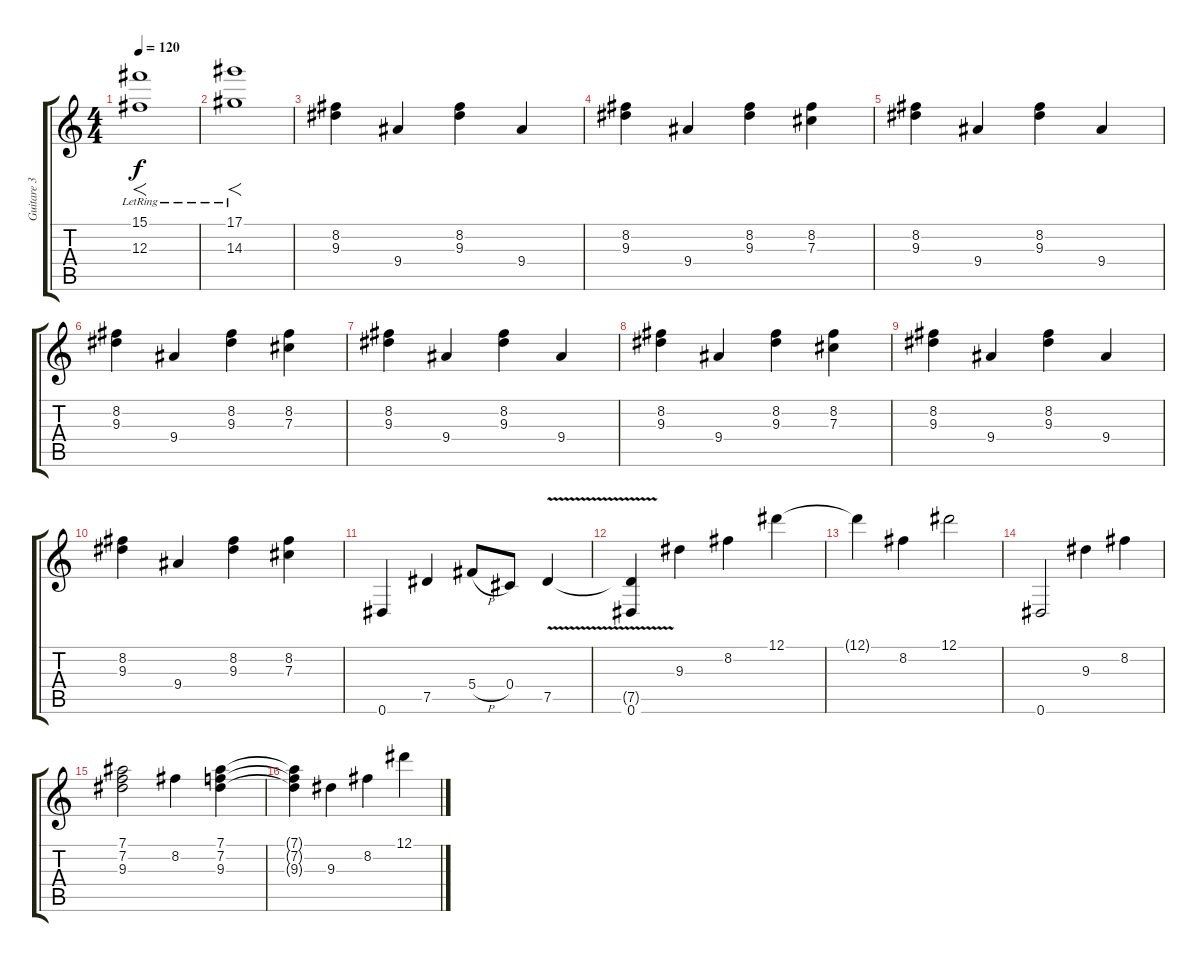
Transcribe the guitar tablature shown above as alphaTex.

\track ("Guitare 3 (Kirk)" "Guitare 3 ") {instrument electricguitarclean}
\staff {score tabs}
\tuning (Eb4 Bb3 Gb3 Db3 Ab2 Eb2) {hide}
\ts (4 4)
\tempo 120
\clef g2
\ks c
(15.1{lr} 12.3{lr}).1{f dy f} |
(17.1{lr} 14.3{lr}).1{f} |
(8.2 9.3).4 9.4.4 (8.2 9.3).4 9.4.4 |
(8.2 9.3).4 9.4.4 (8.2 9.3).4 (8.2 7.3).4 |
(8.2 9.3).4 9.4.4 (8.2 9.3).4 9.4.4 |
(8.2 9.3).4 9.4.4 (8.2 9.3).4 (8.2 7.3).4 |
(8.2 9.3).4 9.4.4 (8.2 9.3).4 9.4.4 |
(8.2 9.3).4 9.4.4 (8.2 9.3).4 (8.2 7.3).4 |
(8.2 9.3).4 9.4.4 (8.2 9.3).4 9.4.4 |
(8.2 9.3).4 9.4.4 (8.2 9.3).4 (8.2 7.3).4 |
0.6.4 7.5.4 5.4{h}.8 0.4.8 7.5{v}.4 |
(7.5{t} 0.6).4 9.3.4 8.2.4 12.1.4 |
12.1{t}.4 8.2.4 12.1.2 |
0.6.2 9.3.4 8.2.4 |
(7.1 7.2 9.3).2 8.2.4 (7.1 7.2 9.3).4 |
(7.1{t} 7.2{t} 9.3{t}).4 9.3.4 8.2.4 12.1.4
